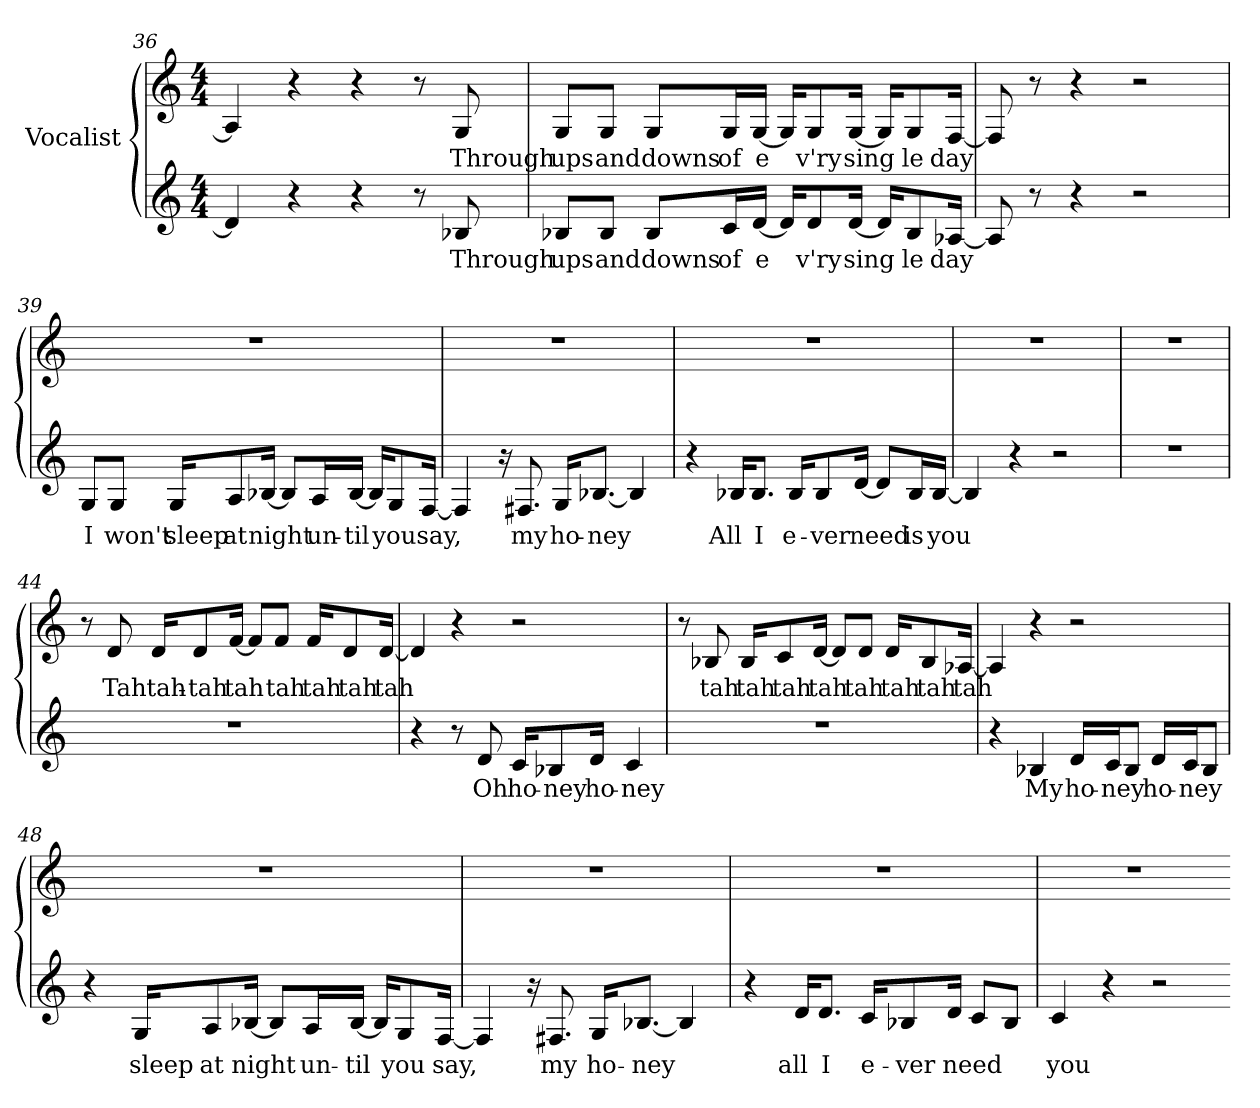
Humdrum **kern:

**kern	**text	**kern	**text
*part1	*part1	*part1	*part1
*staff2	*staff2	*staff1	*staff1
*I"Vocalist	*	*	*
*clefG2	*	*clefG2	*
*M4/4	*	*M4/4	*
=36	=36	=36	=36
4d]	_	4A]	_
4r	.	4r	.
4r	.	4r	.
8r	.	8r	.
8B-X	Through	8G	Through
=37	=37	=37	=37
8B-X/L	ups	8G/L	ups
8B-/J	and	8G/J	and
8B-/L	downs	8G/L	downs
16c/L	of	16G/L	of
[16d/JJ	e-	[16G/JJ	e-
16d/KL]	_	16G/KL]	_
8d/	-v'ry	8G/	-v'ry
[16d/Jk	sing-	[16G/Jk	sing-
16d/KL]	_	16G/KL]	_
8B-/	-le	8G/	-le
[16A-X/Jk	day	[16F/Jk	day
=38	=38	=38	=38
8A-]	_	8F]	_
8r	.	8r	.
4r	.	4r	.
2r	.	2r	.
=39	=39	=39	=39
8G/L	I	1r	.
8G/J	won't	.	.
16G/KL	sleep	.	.
8A/	at	.	.
[16B-X/Jk	night	.	.
8B-/L]	_	.	.
16A/L	un-	.	.
[16B-/JJ	-til	.	.
16B-/KL]	_	.	.
8G/	you	.	.
[16F/Jk	say,	.	.
=40	=40	=40	=40
4F]	_	1r	.
16r	.	.	.
8.F#X	my	.	.
16G/KL	ho-	.	.
[8.B-X/J	-ney	.	.
4B-]	_	.	.
=41	=41	=41	=41
4r	.	1r	.
16B-X/KL	All	.	.
8.B-/J	I	.	.
16B-/KL	e-	.	.
8B-/	-ver	.	.
[16d/Jk	need	.	.
8d/L]	_	.	.
16B-/L	is	.	.
[16B-/JJ	you	.	.
=42	=42	=42	=42
4B-]	_	1r	.
4r	.	.	.
2r	.	.	.
=43	=43	=43	=43
1r	.	1r	.
=44	=44	=44	=44
1r	.	8r	.
.	.	8d	Tah
.	.	16d/KL	tah-
.	.	8d/	-tah
.	.	[16f/Jk	tah-
.	.	8f/L]	_
.	.	8f/J	-tah
.	.	16f/KL	tah
.	.	8d/	tah
.	.	[16d/Jk	tah
=45	=45	=45	=45
4r	.	4d]	_
8r	.	4r	.
8d	Oh	.	.
16c/KL	ho-	2r	.
8B-X/	-ney	.	.
16d/Jk	ho-	.	.
4c	-ney	.	.
=46	=46	=46	=46
1r	.	8r	.
.	.	8B-X	tah
.	.	16B-/KL	tah
.	.	8c/	tah
.	.	[16d/Jk	tah
.	.	8d/L]	_
.	.	8d/J	tah
.	.	16d/KL	tah
.	.	8B-/	tah
.	.	[16A-X/Jk	tah
=47	=47	=47	=47
4r	.	4A-]	_
4B-X	My	4r	.
16d/LL	ho-	2r	.
16c/J	-ney	.	.
8B-/J	_	.	.
16d/LL	ho-	.	.
16c/J	-ney	.	.
8B-/J	_	.	.
=48	=48	=48	=48
4r	.	1r	.
16G/KL	sleep	.	.
8A/	at	.	.
[16B-X/Jk	night	.	.
8B-/L]	_	.	.
16A/L	un-	.	.
[16B-/JJ	-til	.	.
16B-/KL]	_	.	.
8G/	you	.	.
[16F/Jk	say,	.	.
=49	=49	=49	=49
4F]	_	1r	.
16r	.	.	.
8.F#X	my	.	.
16G/KL	ho-	.	.
[8.B-X/J	-ney	.	.
4B-]	_	.	.
=50	=50	=50	=50
4r	.	1r	.
16d/KL	all	.	.
8.d/J	I	.	.
16c/KL	e-	.	.
8B-X/	-ver	.	.
16d/Jk	need	.	.
8c/L	_	.	.
8B-/J	_	.	.
=51	=51	=51	=51
4c	you	1r	.
4r	.	.	.
2r	.	.	.
=-	=-	=-	=-
*-	*-	*-	*-
